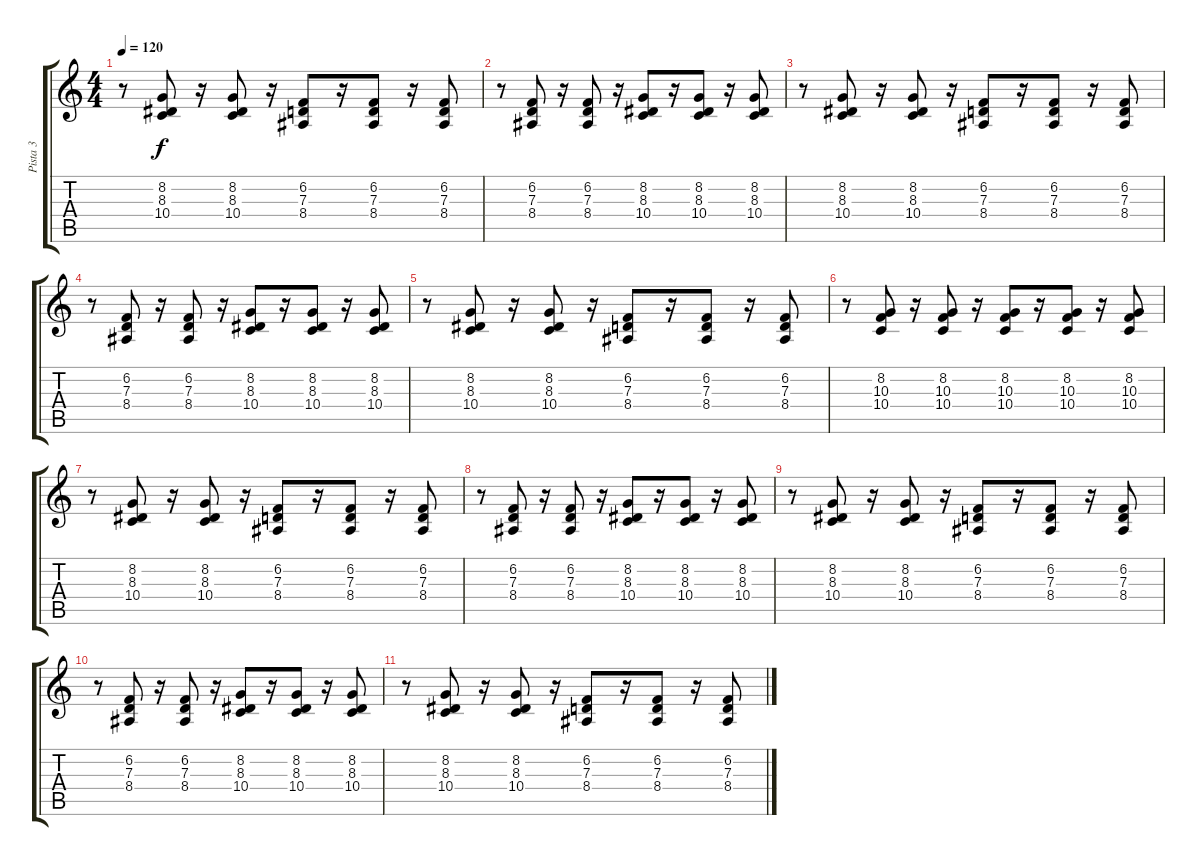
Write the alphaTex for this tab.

\track ("Pista 3" "Pista 3") {instrument synthbrass1}
\staff {score tabs}
\tuning (E4 B3 G3 D3 A2 E2) {hide}
\ts (4 4)
\tempo 120
\clef g2
\ks c
r.8{dy f} (8.2 8.3 10.4).8{volume 16} r.16 (8.2 8.3 10.4).8{volume 16} r.16 (6.2 7.3 8.4).8{volume 15} r.16 (6.2 7.3 8.4).8{volume 15} r.16 (6.2 7.3 8.4).8{volume 14} |
r.8 (6.2 7.3 8.4).8{volume 14} r.16 (6.2 7.3 8.4).8{volume 14} r.16 (8.2 8.3 10.4).8{volume 14} r.16 (8.2 8.3 10.4).8{volume 13} r.16 (8.2 8.3 10.4).8{volume 13} |
r.8 (8.2 8.3 10.4).8{volume 12} r.16 (8.2 8.3 10.4).8{volume 12} r.16 (6.2 7.3 8.4).8{volume 12} r.16 (6.2 7.3 8.4).8{volume 12} r.16 (6.2 7.3 8.4).8{volume 11} |
r.8 (6.2 7.3 8.4).8{volume 11} r.16 (6.2 7.3 8.4).8{volume 11} r.16 (8.2 8.3 10.4).8{volume 10} r.16 (8.2 8.3 10.4).8{volume 10} r.16 (8.2 8.3 10.4).8{volume 10} |
r.8 (8.2 8.3 10.4).8{volume 9} r.16 (8.2 8.3 10.4).8{volume 9} r.16 (6.2 7.3 8.4).8{volume 9} r.16 (6.2 7.3 8.4).8{volume 8} r.16 (6.2 7.3 8.4).8{volume 8} |
r.8 (8.2 10.3 10.4).8{volume 8} r.16 (8.2 10.3 10.4).8{volume 8} r.16 (8.2 10.3 10.4).8{volume 7} r.16 (8.2 10.3 10.4).8{volume 7} r.16 (8.2 10.3 10.4).8{volume 7} |
r.8 (8.2 8.3 10.4).8{volume 6} r.16 (8.2 8.3 10.4).8{volume 6} r.16 (6.2 7.3 8.4).8{volume 6} r.16 (6.2 7.3 8.4).8{volume 5} r.16 (6.2 7.3 8.4).8{volume 5} |
r.8 (6.2 7.3 8.4).8{volume 5} r.16 (6.2 7.3 8.4).8{volume 4} r.16 (8.2 8.3 10.4).8{volume 4} r.16 (8.2 8.3 10.4).8{volume 4} r.16 (8.2 8.3 10.4).8{volume 3} |
r.8 (8.2 8.3 10.4).8{volume 3} r.16 (8.2 8.3 10.4).8{volume 3} r.16 (6.2 7.3 8.4).8{volume 2} r.16 (6.2 7.3 8.4).8{volume 2} r.16 (6.2 7.3 8.4).8{volume 2} |
r.8 (6.2 7.3 8.4).8{volume 2} r.16 (6.2 7.3 8.4).8{volume 1} r.16 (8.2 8.3 10.4).8{volume 1} r.16 (8.2 8.3 10.4).8{volume 0} r.16 (8.2 8.3 10.4).8{volume 0} |
r.8 (8.2 8.3 10.4).8{volume 0} r.16 (8.2 8.3 10.4).8 r.16 (6.2 7.3 8.4).8 r.16 (6.2 7.3 8.4).8 r.16 (6.2 7.3 8.4).8
